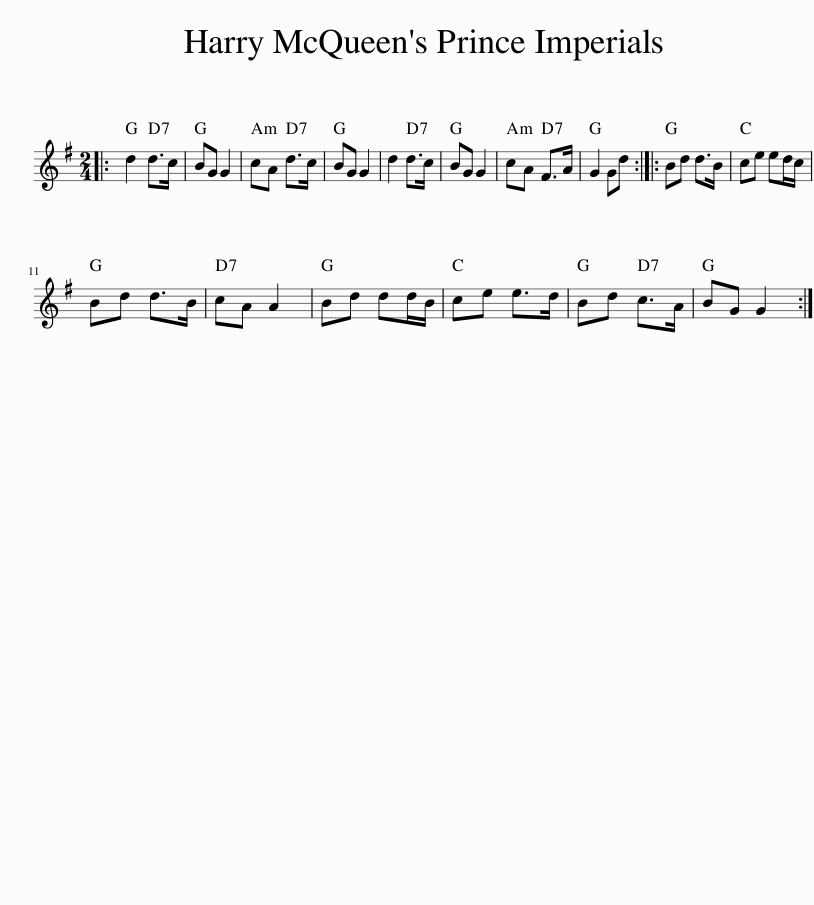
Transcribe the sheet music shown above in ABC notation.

X:1
L:1/8
M:2/4
I:linebreak $
K:G
V:1 treble
V:1
|: d2 d>c | BG G2 | cA d>c | BG G2 | d2 d>c | %5
 BG G2 | cA F>A | G2 Gd :: Bd d>B | ce ed/c/ |$ %10
 Bd d>B | cA A2 | Bd dd/B/ | ce e>d | Bd c>A | %15
 BG G2 :| %16
